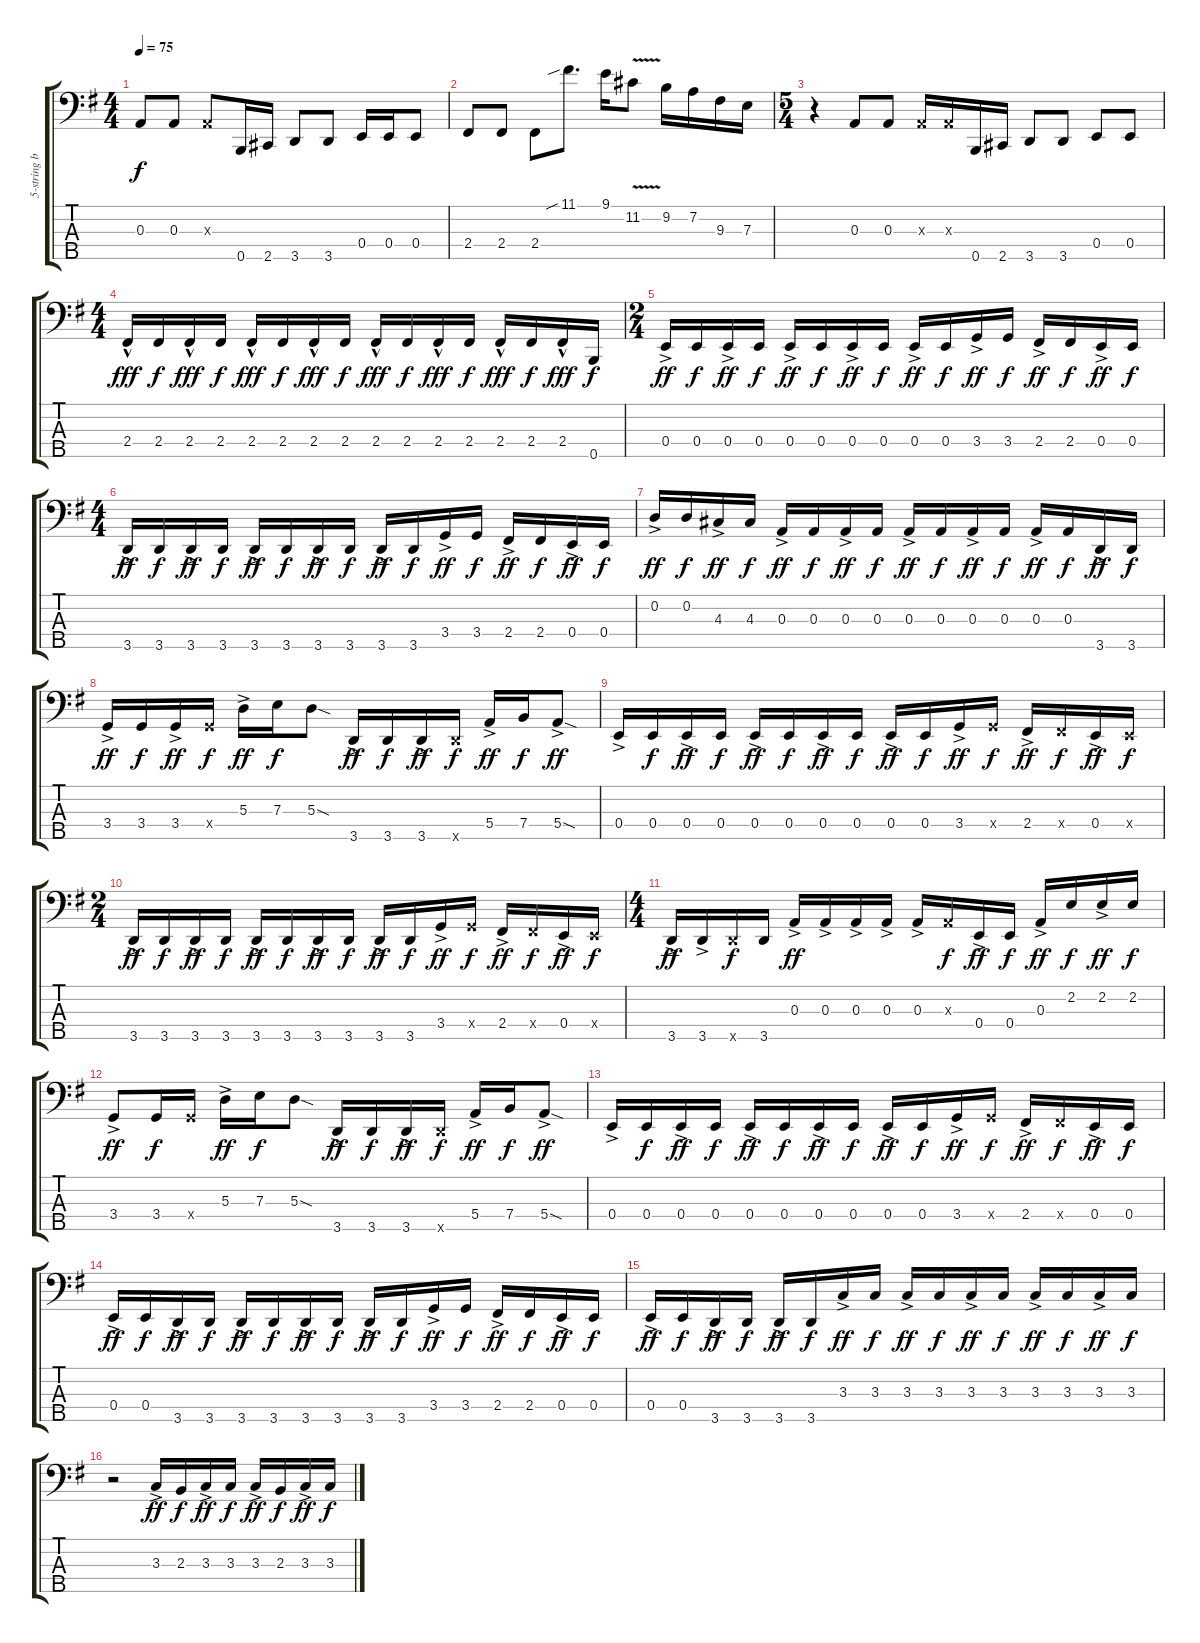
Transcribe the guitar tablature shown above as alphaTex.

\track ("5-string bass" "5-string b") {instrument electricbassfinger}
\staff {score tabs}
\tuning (G2 D2 A1 E1 B0) {hide}
\ts (4 4)
\tempo 75
\clef f4
\ks g
0.3.8{dy f} 0.3.8 0.3{x}.8 0.5.16 2.5.16 3.5.8 3.5.8 0.4.16 0.4.16 0.4.8 |
2.4.8 2.4.8 2.4.8 11.1{sib}.8{d} 9.1.16 11.2{v}.8 9.2.16 7.2.16 9.3.16 7.3.16 |
\ts (5 4)
r.4 0.3.8 0.3.8 0.3{x}.16 0.3{x}.16 0.5.16 2.5.16 3.5.8 3.5.8 0.4.8 0.4.8 |
\ts (4 4)
2.4{hac}.16{dy fff} 2.4.16{dy f} 2.4{hac}.16{dy fff} 2.4.16{dy f} 2.4{hac}.16{dy fff} 2.4.16{dy f} 2.4{hac}.16{dy fff} 2.4.16{dy f} 2.4{hac}.16{dy fff} 2.4.16{dy f} 2.4{hac}.16{dy fff} 2.4.16{dy f} 2.4{hac}.16{dy fff} 2.4.16{dy f} 2.4{hac}.16{dy fff} 0.5.16{dy f} |
\ts (2 4)
0.4{ac}.16{dy ff} 0.4.16{dy f} 0.4{ac}.16{dy ff} 0.4.16{dy f} 0.4{ac}.16{dy ff} 0.4.16{dy f} 0.4{ac}.16{dy ff} 0.4.16{dy f} 0.4{ac}.16{dy ff} 0.4.16{dy f} 3.4{ac}.16{dy ff} 3.4.16{dy f} 2.4{ac}.16{dy ff} 2.4.16{dy f} 0.4{ac}.16{dy ff} 0.4.16{dy f} |
\ts (4 4)
3.5{ac}.16{dy ff} 3.5.16{dy f} 3.5{ac}.16{dy ff} 3.5.16{dy f} 3.5{ac}.16{dy ff} 3.5.16{dy f} 3.5{ac}.16{dy ff} 3.5.16{dy f} 3.5{ac}.16{dy ff} 3.5.16{dy f} 3.4{ac}.16{dy ff} 3.4.16{dy f} 2.4{ac}.16{dy ff} 2.4.16{dy f} 0.4{ac}.16{dy ff} 0.4.16{dy f} |
0.2{ac}.16{dy ff} 0.2.16{dy f} 4.3{ac}.16{dy ff} 4.3.16{dy f} 0.3{ac}.16{dy ff} 0.3.16{dy f} 0.3{ac}.16{dy ff} 0.3.16{dy f} 0.3{ac}.16{dy ff} 0.3.16{dy f} 0.3{ac}.16{dy ff} 0.3.16{dy f} 0.3{ac}.16{dy ff} 0.3.16{dy f} 3.5{ac}.16{dy ff} 3.5.16{dy f} |
3.4{ac}.16{dy ff} 3.4.16{dy f} 3.4{ac}.16{dy ff} 3.4{x}.16{dy f} 5.3{ac}.16{dy ff} 7.3.16{dy f} 5.3{sod}.8 3.5{ac}.16{dy ff} 3.5.16{dy f} 3.5{ac}.16{dy ff} 3.5{x}.16{dy f} 5.4{ac}.16{dy ff} 7.4.16{dy f} 5.4{sod ac}.8{dy ff} |
0.4{ac}.16 0.4.16{dy f} 0.4{ac}.16{dy ff} 0.4.16{dy f} 0.4{ac}.16{dy ff} 0.4.16{dy f} 0.4{ac}.16{dy ff} 0.4.16{dy f} 0.4{ac}.16{dy ff} 0.4.16{dy f} 3.4{ac}.16{dy ff} 3.4{x}.16{dy f} 2.4{ac}.16{dy ff} 2.4{x}.16{dy f} 0.4{ac}.16{dy ff} 0.4{x}.16{dy f} |
\ts (2 4)
3.5{ac}.16{dy ff} 3.5.16{dy f} 3.5{ac}.16{dy ff} 3.5.16{dy f} 3.5{ac}.16{dy ff} 3.5.16{dy f} 3.5{ac}.16{dy ff} 3.5.16{dy f} 3.5{ac}.16{dy ff} 3.5.16{dy f} 3.4{ac}.16{dy ff} 3.4{x}.16{dy f} 2.4{ac}.16{dy ff} 2.4{x}.16{dy f} 0.4{ac}.16{dy ff} 0.4{x}.16{dy f} |
\ts (4 4)
3.5{ac}.16{dy ff} 3.5{ac}.16 3.5{x}.16{dy f} 3.5.16 0.3{ac}.16{dy ff} 0.3{ac}.16 0.3{ac}.16 0.3{ac}.16 0.3{ac}.16 0.3{x}.16{dy f} 0.4{ac}.16{dy ff} 0.4.16{dy f} 0.3{ac}.16{dy ff} 2.2.16{dy f} 2.2{ac}.16{dy ff} 2.2.16{dy f} |
3.4{ac}.8{dy ff} 3.4.16{dy f} 3.4{x}.16 5.3{ac}.16{dy ff} 7.3.16{dy f} 5.3{sod}.8 3.5{ac}.16{dy ff} 3.5.16{dy f} 3.5{ac}.16{dy ff} 3.5{x}.16{dy f} 5.4{ac}.16{dy ff} 7.4.16{dy f} 5.4{sod ac}.8{dy ff} |
0.4{ac}.16 0.4.16{dy f} 0.4{ac}.16{dy ff} 0.4.16{dy f} 0.4{ac}.16{dy ff} 0.4.16{dy f} 0.4{ac}.16{dy ff} 0.4.16{dy f} 0.4{ac}.16{dy ff} 0.4.16{dy f} 3.4{ac}.16{dy ff} 3.4{x}.16{dy f} 2.4{ac}.16{dy ff} 2.4{x}.16{dy f} 0.4{ac}.16{dy ff} 0.4.16{dy f} |
0.4{ac}.16{dy ff} 0.4.16{dy f} 3.5{ac}.16{dy ff} 3.5.16{dy f} 3.5{ac}.16{dy ff} 3.5.16{dy f} 3.5{ac}.16{dy ff} 3.5.16{dy f} 3.5{ac}.16{dy ff} 3.5.16{dy f} 3.4{ac}.16{dy ff} 3.4.16{dy f} 2.4{ac}.16{dy ff} 2.4.16{dy f} 0.4{ac}.16{dy ff} 0.4.16{dy f} |
0.4{ac}.16{dy ff} 0.4.16{dy f} 3.5{ac}.16{dy ff} 3.5.16{dy f} 3.5{ac}.16{dy ff} 3.5.16{dy f} 3.3{ac}.16{dy ff} 3.3.16{dy f} 3.3{ac}.16{dy ff} 3.3.16{dy f} 3.3{ac}.16{dy ff} 3.3.16{dy f} 3.3{ac}.16{dy ff} 3.3.16{dy f} 3.3{ac}.16{dy ff} 3.3.16{dy f} |
r.2 3.3{ac}.16{dy ff} 2.3.16{dy f} 3.3{ac}.16{dy ff} 3.3.16{dy f} 3.3{ac}.16{dy ff} 2.3.16{dy f} 3.3{ac}.16{dy ff} 3.3.16{dy f}
